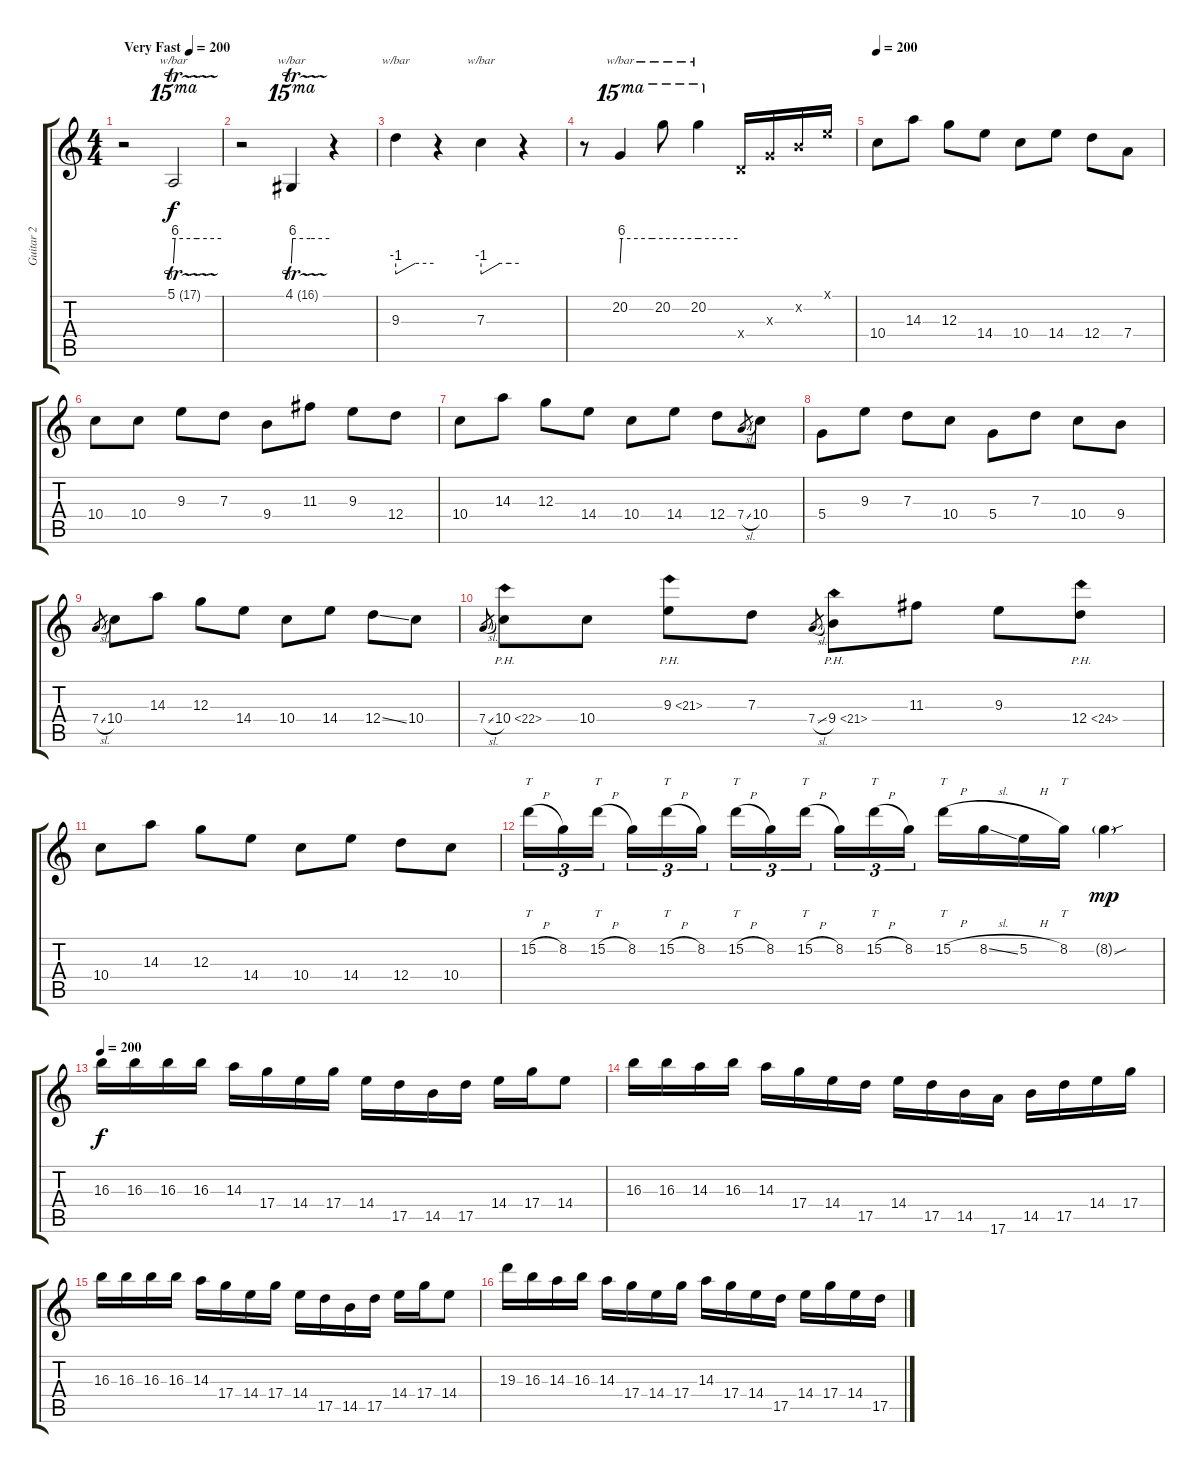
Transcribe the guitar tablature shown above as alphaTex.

\track ("Guitar 2" "Guitar 2") {instrument overdrivenguitar}
\staff {score tabs}
\tuning (E4 B3 G3 D3 A2 E2) {hide}
\ts (4 4)
\tempo (200 "Very Fast")
\clef g2
\ks c
r.2{dy f instrument overdrivenguitar} 5.1{tr (17 64)}.2{tbe (custom default 0 0 2 24 30 24 60 24) ot 15ma} |
r.2 4.1{tr (16 64)}.4{tbe (custom default 0 0 2 24 30 24 60 24) ot 15ma} r.4 |
9.3.4{tbe (custom default 0 -4 31 0 60 0)} r.4 7.3.4{tbe (custom default 0 -4 30 0 45 0 60 0)} r.4 |
r.8 20.2.4{tbe (custom default 0 0 2 24 45 24 60 24) ot 15ma} 20.2.8{tbe (hold default 0 24 60 24) ot 15ma} 20.2.4{tbe (hold default 0 24 60 24) ot 15ma} 0.4{x}.16{instrument lead1square} 0.3{x}.16 0.2{x}.16 0.1{x}.16 |
\tempo 200
10.4.8{instrument overdrivenguitar} 14.3.8 12.3.8 14.4.8 10.4.8 14.4.8 12.4.8 7.4.8 |
10.4.8 10.4.8 9.3.8 7.3.8 9.4.8 11.3.8 9.3.8 12.4.8 |
10.4.8 14.3.8 12.3.8 14.4.8 10.4.8 14.4.8 12.4.8 7.4{sl}.8{gr} 10.4.8 |
5.4.8 9.3.8 7.3.8 10.4.8 5.4.8 7.3.8 10.4.8 9.4.8 |
7.4{sl}.8{gr} 10.4.8 14.3.8 12.3.8 14.4.8 10.4.8 14.4.8 12.4{ss}.8 10.4.8 |
7.4{sl}.8{gr} 10.4{ph 12}.8 10.4.8 9.3{ph 12}.8 7.3.8 7.4{sl}.8{gr} 9.4{ph 12}.8 11.3.8 9.3.8 12.4{ph 12}.8 |
10.4.8 14.3.8 12.3.8 14.4.8 10.4.8 14.4.8 12.4.8 10.4.8 |
15.2{h}.16{tt tu (3 2)} 8.2.16{tu (3 2)} 15.2{h}.16{tt tu (3 2) beam splitsecondary} 8.2.16{tu (3 2)} 15.2{h}.16{tt tu (3 2)} 8.2.16{tu (3 2)} 15.2{h}.16{tt tu (3 2)} 8.2.16{tu (3 2)} 15.2{h}.16{tt tu (3 2) beam splitsecondary} 8.2.16{tu (3 2)} 15.2{h}.16{tt tu (3 2)} 8.2.16{tu (3 2)} 15.2{h}.16{tt} 8.2{sl}.16 5.2{h}.16 8.2.16{tt} 8.2{sou g}.4{dy mp} |
\tempo 200
16.3.16{dy f} 16.3.16 16.3.16 16.3.16 14.3.16 17.4.16 14.4.16 17.4.16 14.4.16 17.5.16 14.5.16 17.5.16 14.4.16 17.4.16 14.4.8 |
16.3.16 16.3.16 14.3.16 16.3.16 14.3.16 17.4.16 14.4.16 17.5.16 14.4.16 17.5.16 14.5.16 17.6.16 14.5.16 17.5.16 14.4.16 17.4.16 |
16.3.16 16.3.16 16.3.16 16.3.16 14.3.16 17.4.16 14.4.16 17.4.16 14.4.16 17.5.16 14.5.16 17.5.16 14.4.16 17.4.16 14.4.8 |
19.3.16 16.3.16 14.3.16 16.3.16 14.3.16 17.4.16 14.4.16 17.4.16 14.3.16 17.4.16 14.4.16 17.5.16 14.4.16 17.4.16 14.4.16 17.5.16
